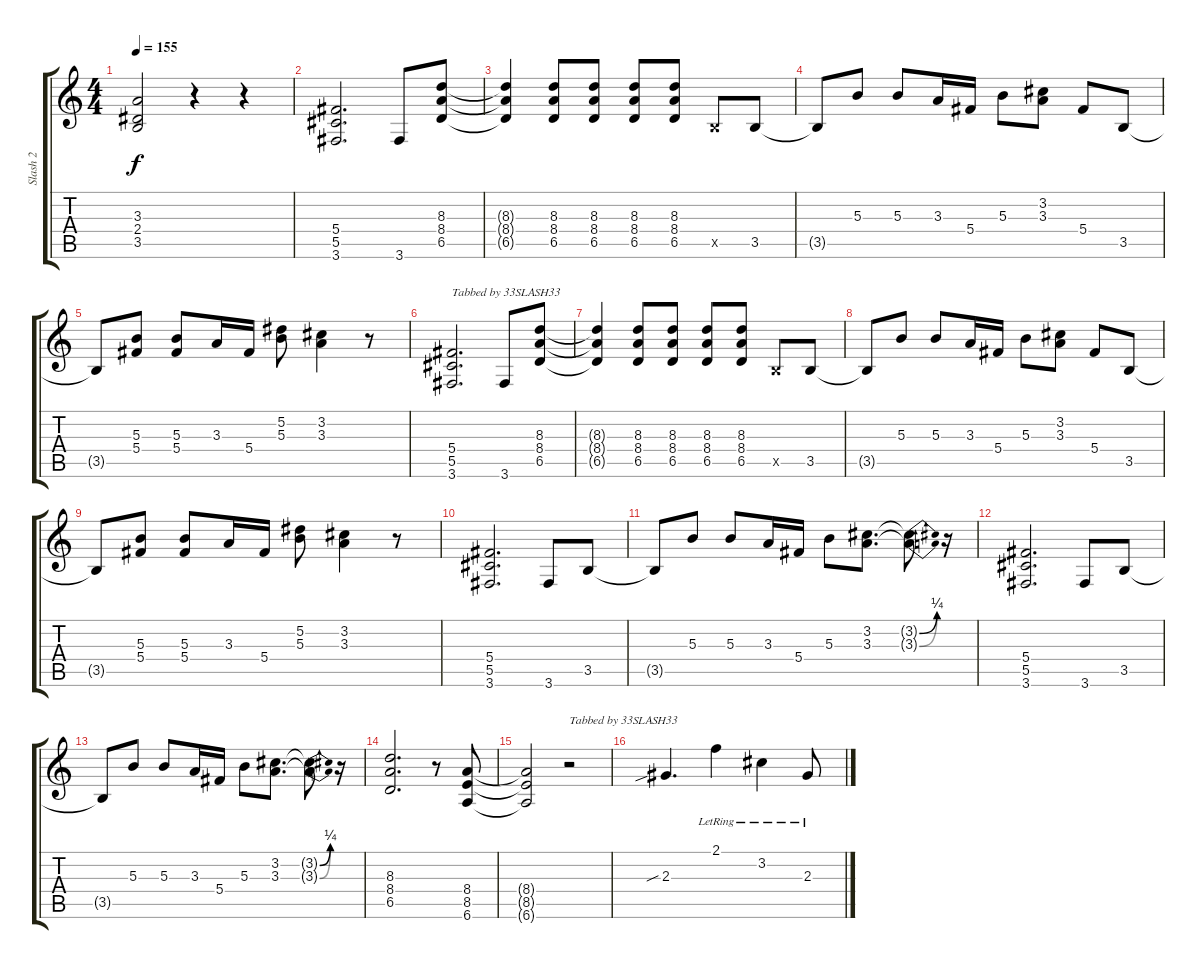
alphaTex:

\track ("Slash 2" "Slash 2") {instrument distortionguitar}
\staff {score tabs}
\tuning (Eb4 Bb3 Gb3 Db3 Ab2 Eb2) {hide}
\ts (4 4)
\tempo 155
\clef g2
\ks c
(3.3{t} 2.4{t} 3.5{t}).2{dy f} r.4 r.4 |
(5.4 5.5 3.6).2{d} 3.6.8 (8.3 8.4 6.5).8 |
(8.3{t} 8.4{t} 6.5{t}).4 (8.3 8.4 6.5).8 (8.3 8.4 6.5).8 (8.3 8.4 6.5).8 (8.3 8.4 6.5).8 3.5{x}.8 3.5.8 |
3.5{t}.8 5.3.8 5.3.8 3.3.16 5.4.16 5.3.8 (3.2 3.3).8 5.4.8 3.5.8 |
3.5{t}.8 (5.3 5.4).8 (5.3 5.4).8 3.3.16 5.4.16 (5.2 5.3).8 (3.2 3.3).4 r.8 |
(5.4 5.5 3.6).2{d txt "Tabbed by 33SLASH33"} 3.6.8 (8.3 8.4 6.5).8 |
(8.3{t} 8.4{t} 6.5{t}).4 (8.3 8.4 6.5).8 (8.3 8.4 6.5).8 (8.3 8.4 6.5).8 (8.3 8.4 6.5).8 3.5{x}.8 3.5.8 |
3.5{t}.8 5.3.8 5.3.8 3.3.16 5.4.16 5.3.8 (3.2 3.3).8 5.4.8 3.5.8 |
3.5{t}.8 (5.3 5.4).8 (5.3 5.4).8 3.3.16 5.4.16 (5.2 5.3).8 (3.2 3.3).4 r.8 |
(5.4 5.5 3.6).2{d} 3.6.8 3.5.8 |
3.5{t}.8 5.3.8 5.3.8 3.3.16 5.4.16 5.3.8 (3.2 3.3).8{d} (3.2{be (bend 0 0 60 1) t} 3.3{be (bend 0 0 60 1) t}).8 r.16 |
(5.4 5.5 3.6).2{d} 3.6.8 3.5.8 |
3.5{t}.8 5.3.8 5.3.8 3.3.16 5.4.16 5.3.8 (3.2 3.3).8{d} (3.2{be (bend 0 0 60 1) t} 3.3{be (bend 0 0 60 1) t}).8 r.16 |
(8.3 8.4 6.5).2{d} r.8 (8.4 8.5 6.6).8 |
(8.4{t} 8.5{t} 6.6{t}).2 r.2{txt "Tabbed by 33SLASH33"} |
2.3{sib}.4{d} 2.1{lr}.4 3.2{lr}.4 2.3{lr}.8
